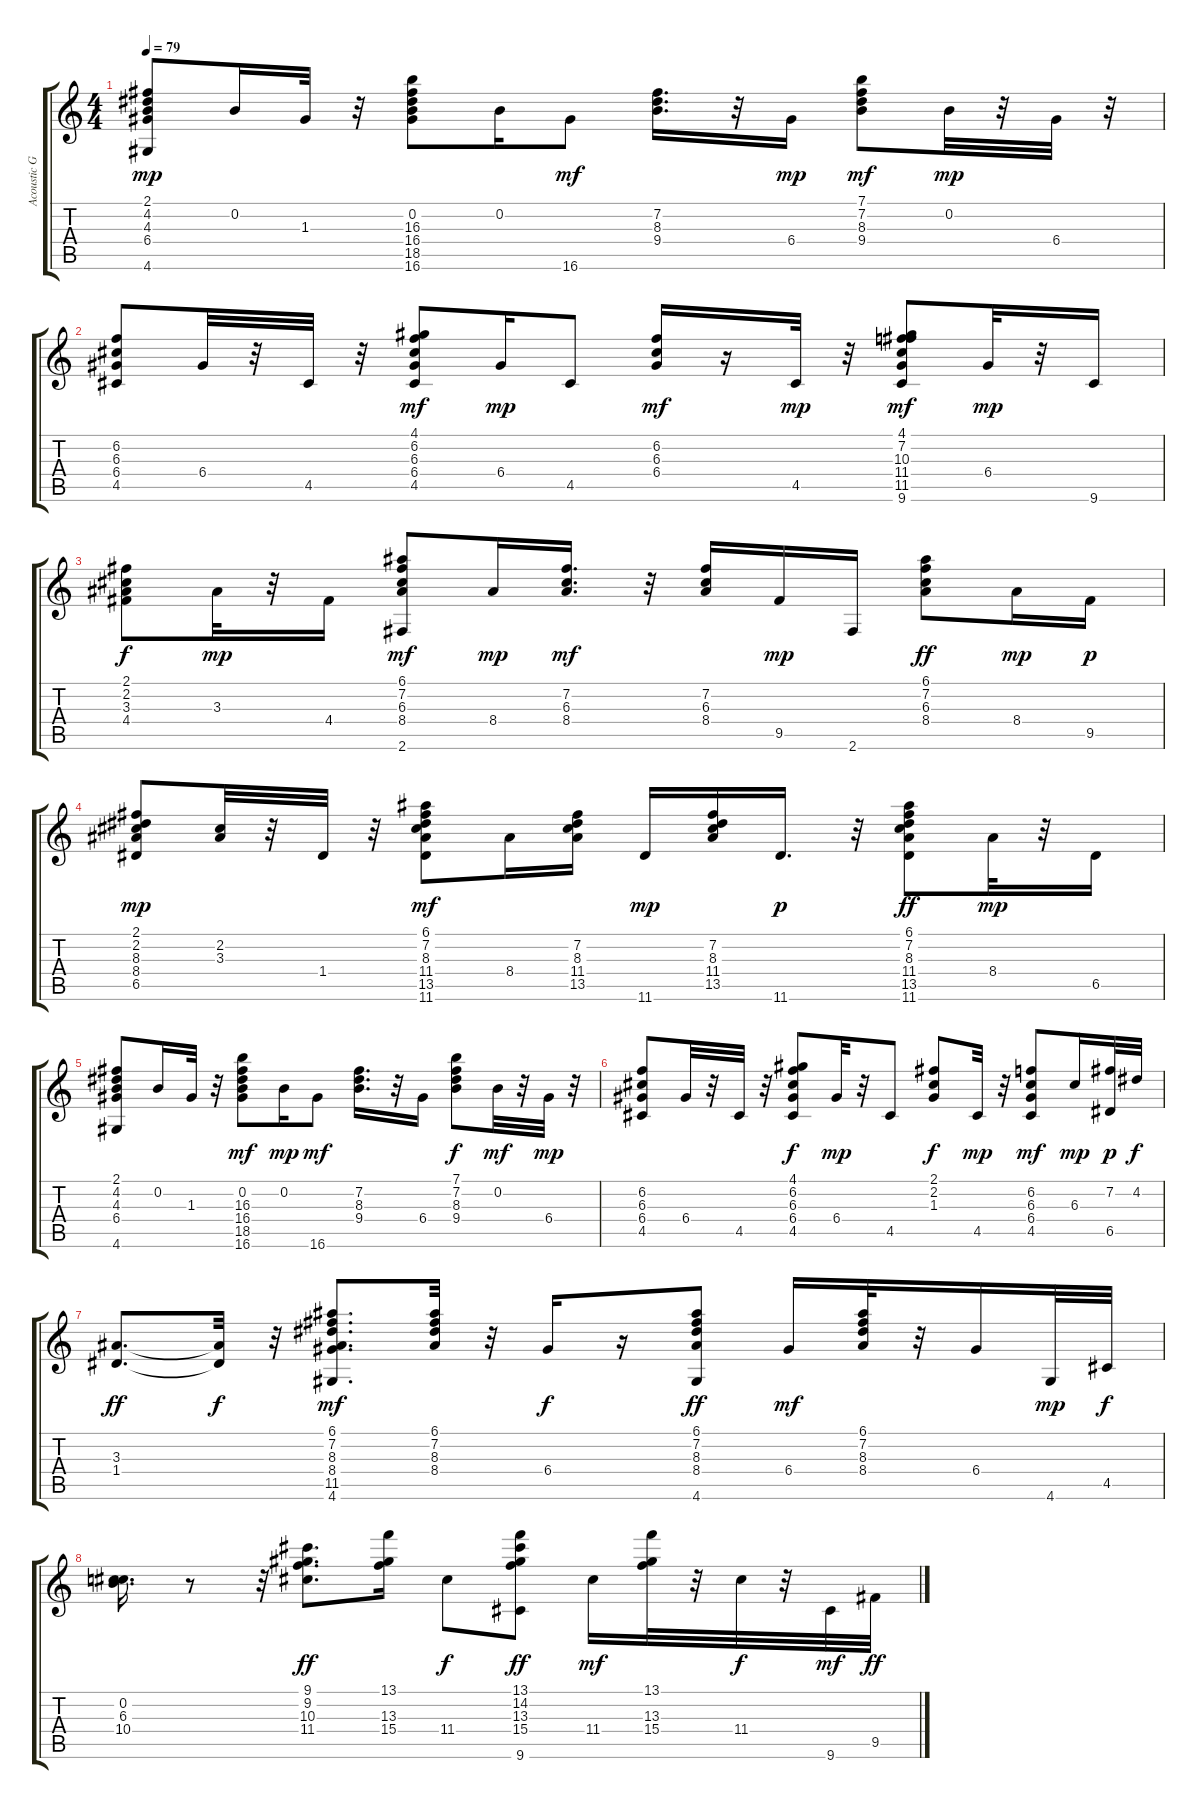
\track ("Acoustic Guitar 2" "Acoustic G") {instrument acousticguitarsteel}
\staff {score tabs}
\tuning (E4 B3 G3 D3 A2 E2) {hide}
\ts (4 4)
\tempo 79
\clef g2
\ks c
(2.1 4.2 4.3 6.4 4.6).8{dy mp} 0.2.16 1.3.32 r.32 (0.2 16.3 16.4 18.5 16.6).8 0.2.16 16.6.8{dy mf} (7.2 8.3 9.4).16{d} r.32 6.4.16{dy mp} (7.1 7.2 8.3 9.4).8{dy mf} 0.2.32{dy mp} r.32 6.4.32 r.32 |
(6.2 6.3 6.4 4.5).8 6.4.32 r.32 4.5.32 r.32 (4.1 6.2 6.3 6.4 4.5).8{dy mf} 6.4.16{dy mp} 4.5.8 (6.2 6.3 6.4).16{dy mf} r.16 4.5.32{dy mp} r.32 (4.1 7.2 10.3 11.4 11.5 9.6).8{dy mf} 6.4.32{dy mp} r.32 9.6.16 |
(2.1 2.2 3.3 4.4).8{dy f} 3.3.32{dy mp} r.32 4.4.16 (6.1 7.2 6.3 8.4 2.6).8{dy mf} 8.4.16{dy mp} (7.2 6.3 8.4).16{d dy mf} r.32 (7.2 6.3 8.4).16 9.5.16{dy mp} 2.6.16 (6.1 7.2 6.3 8.4).8{dy ff} 8.4.16{dy mp} 9.5.16{dy p} |
(2.1 2.2 8.3 8.4 6.5).8{dy mp} (2.2 3.3).32 r.32 1.4.32 r.32 (6.1 7.2 8.3 11.4 13.5 11.6).8{dy mf} 8.4.16 (7.2 8.3 11.4 13.5).16 11.6.16{dy mp} (7.2 8.3 11.4 13.5).16 11.6.16{d dy p} r.32 (6.1 7.2 8.3 11.4 13.5 11.6).8{dy ff} 8.4.32{dy mp} r.32 6.5.16 |
(2.1 4.2 4.3 6.4 4.6).8 0.2.16 1.3.32 r.32 (0.2 16.3 16.4 18.5 16.6).8{dy mf} 0.2.16{dy mp} 16.6.8{dy mf} (7.2 8.3 9.4).16{d} r.32 6.4.16 (7.1 7.2 8.3 9.4).8{dy f} 0.2.32{dy mf} r.32 6.4.32{dy mp} r.32 |
(6.2 6.3 6.4 4.5).8 6.4.32 r.32 4.5.32 r.32 (4.1 6.2 6.3 6.4 4.5).8{dy f} 6.4.32{dy mp} r.32 4.5.8 (2.1 2.2 1.3).8{dy f} 4.5.32{dy mp} r.32 (6.2 6.3 6.4 4.5).8{dy mf} 6.3.16{dy mp} (7.2 6.5).32{dy p} 4.2.32{dy f} |
(3.3 1.4).8{d dy ff} (3.3{t} 1.4{t}).32{dy f} r.32 (6.1 7.2 8.3 8.4 11.5 4.6).8{d dy mf} (6.1 7.2 8.3 8.4).32 r.32 6.4.16{dy f} r.16 (6.1 7.2 8.3 8.4 4.6).8{dy ff} 6.4.16{dy mf} (6.1 7.2 8.3 8.4).32 r.32 6.4.16 4.6.32{dy mp} 4.5.32{dy f} |
(0.2 6.3 10.4).16{d} r.8 r.32 (9.1 9.2 10.3 11.4).8{d dy ff} (13.1 13.3 15.4).16 11.4.8{dy f} (13.1 14.2 13.3 15.4 9.6).8{dy ff} 11.4.16{dy mf} (13.1 13.3 15.4).32 r.32 11.4.32{dy f} r.32 9.6.32{dy mf} 9.5.32{dy ff}
